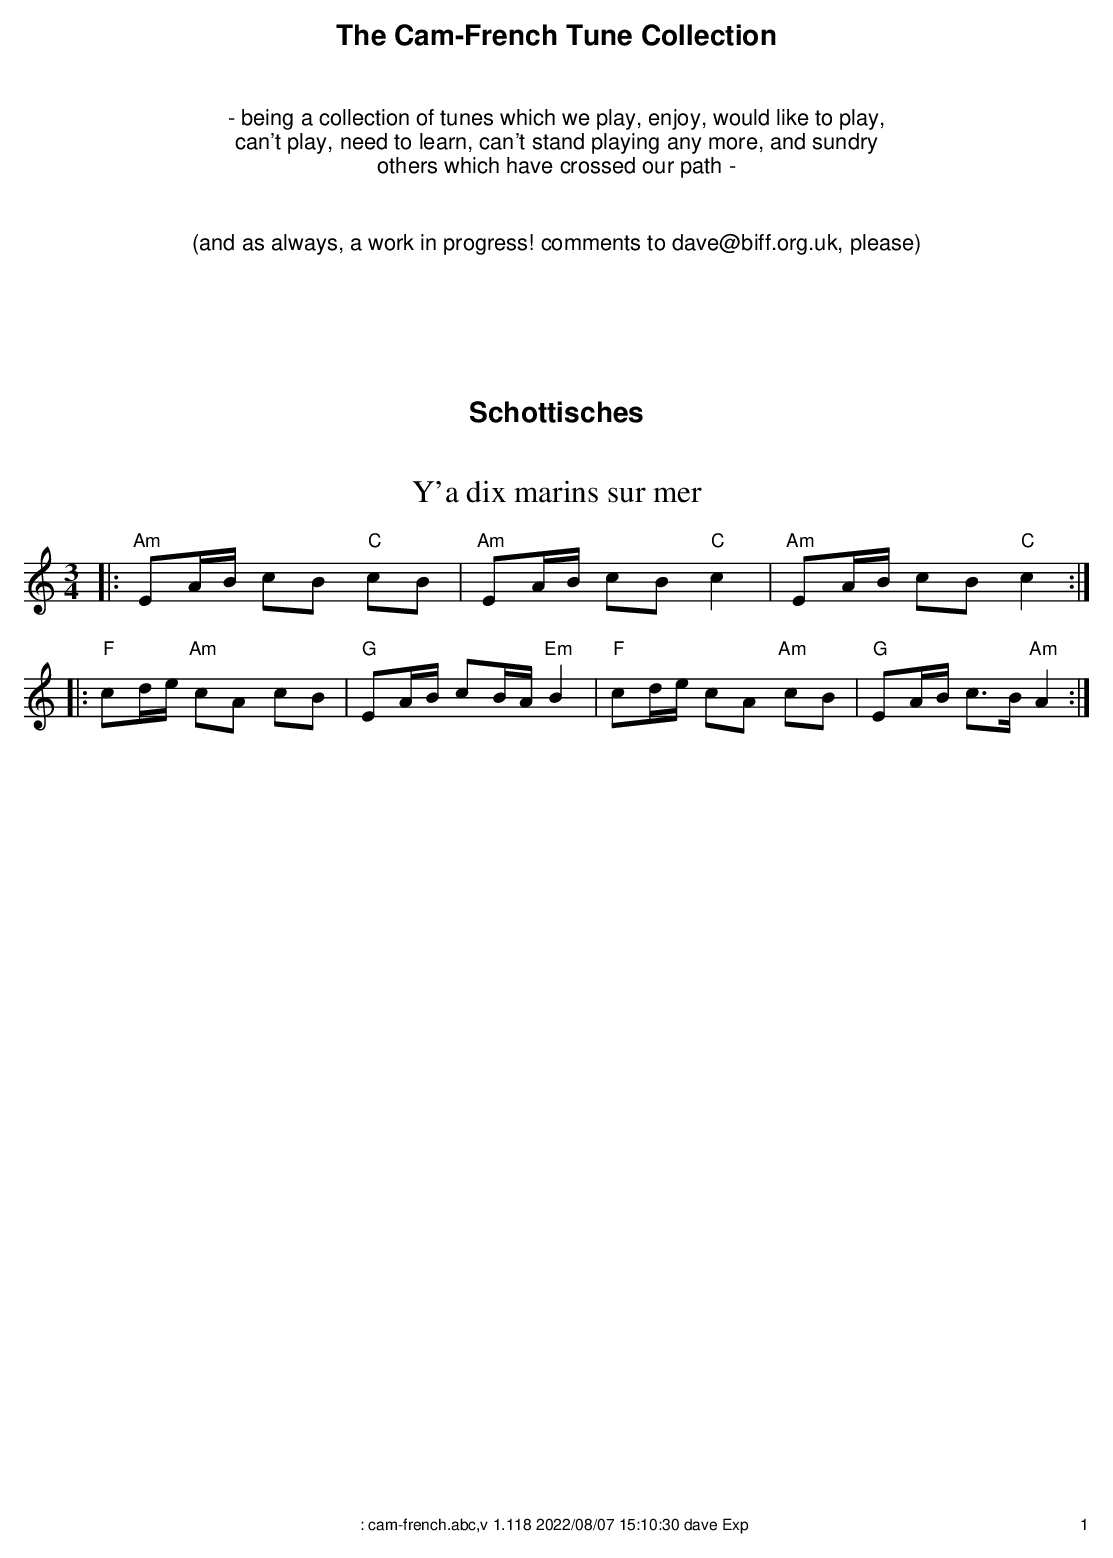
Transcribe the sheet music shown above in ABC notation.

X:1
T:Y'a dix marins sur mer
M:3/4
L:1/8
K:Am
|: "Am"EA/B/ cB "C"cB | "Am"EA/B/ cB "C"c2 | "Am"EA/B/ cB "C"c2 :|
|: "F"cd/e/ "Am"cA cB | "G"EA/B/ cB/A/ "Em"B2 | "F"cd/e/ cA "Am"cB | "G"EA/B/ c>B "Am"A2 :|
